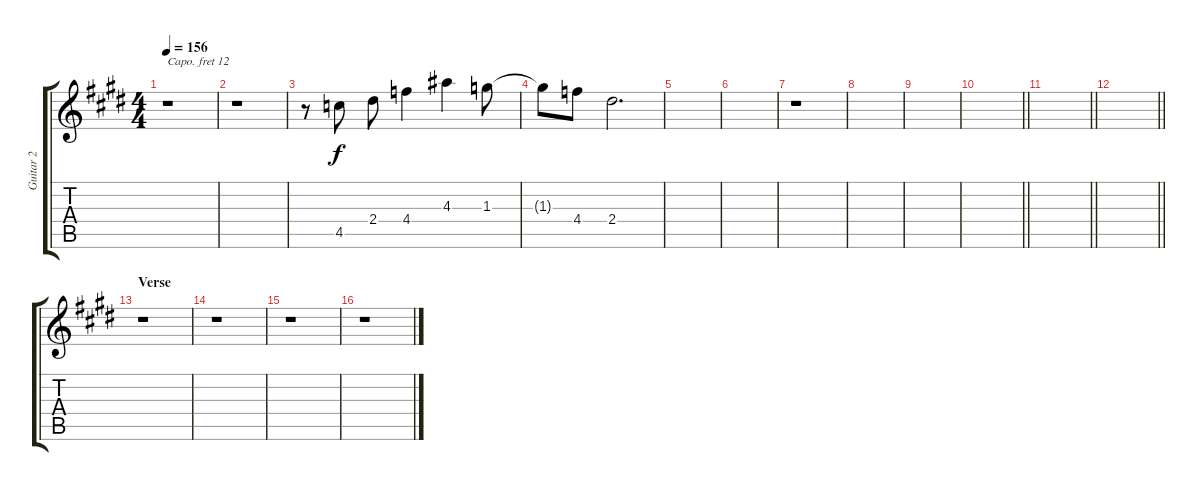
\track ("Guitar 2" "Guitar 2") {instrument overdrivenguitar}
\staff {score tabs}
\capo 12
\tuning (Eb4 Bb3 Gb3 Db3 Ab2 Eb2) {hide}
\ts (4 4)
\tempo 156
\clef g2
\ks c#minor
r.1{dy f} |
\ks e
r.1 |
\ks c#minor
r.8 4.5.8 2.4.8 4.4.4 4.3.4 1.3.8 |
1.3{t}.8 4.4.8 2.4.2{d} |
|
\ks e
|
\ks c#minor
r.1 |
\ks e
|
\ks c#minor
|
\barLineRight lightlight
|
\barLineRight lightlight
|
\barLineRight lightlight
\ks e
|
\section ("" "Verse")
r.1 |
\ks c#minor
r.1 |
r.1 |
r.1
